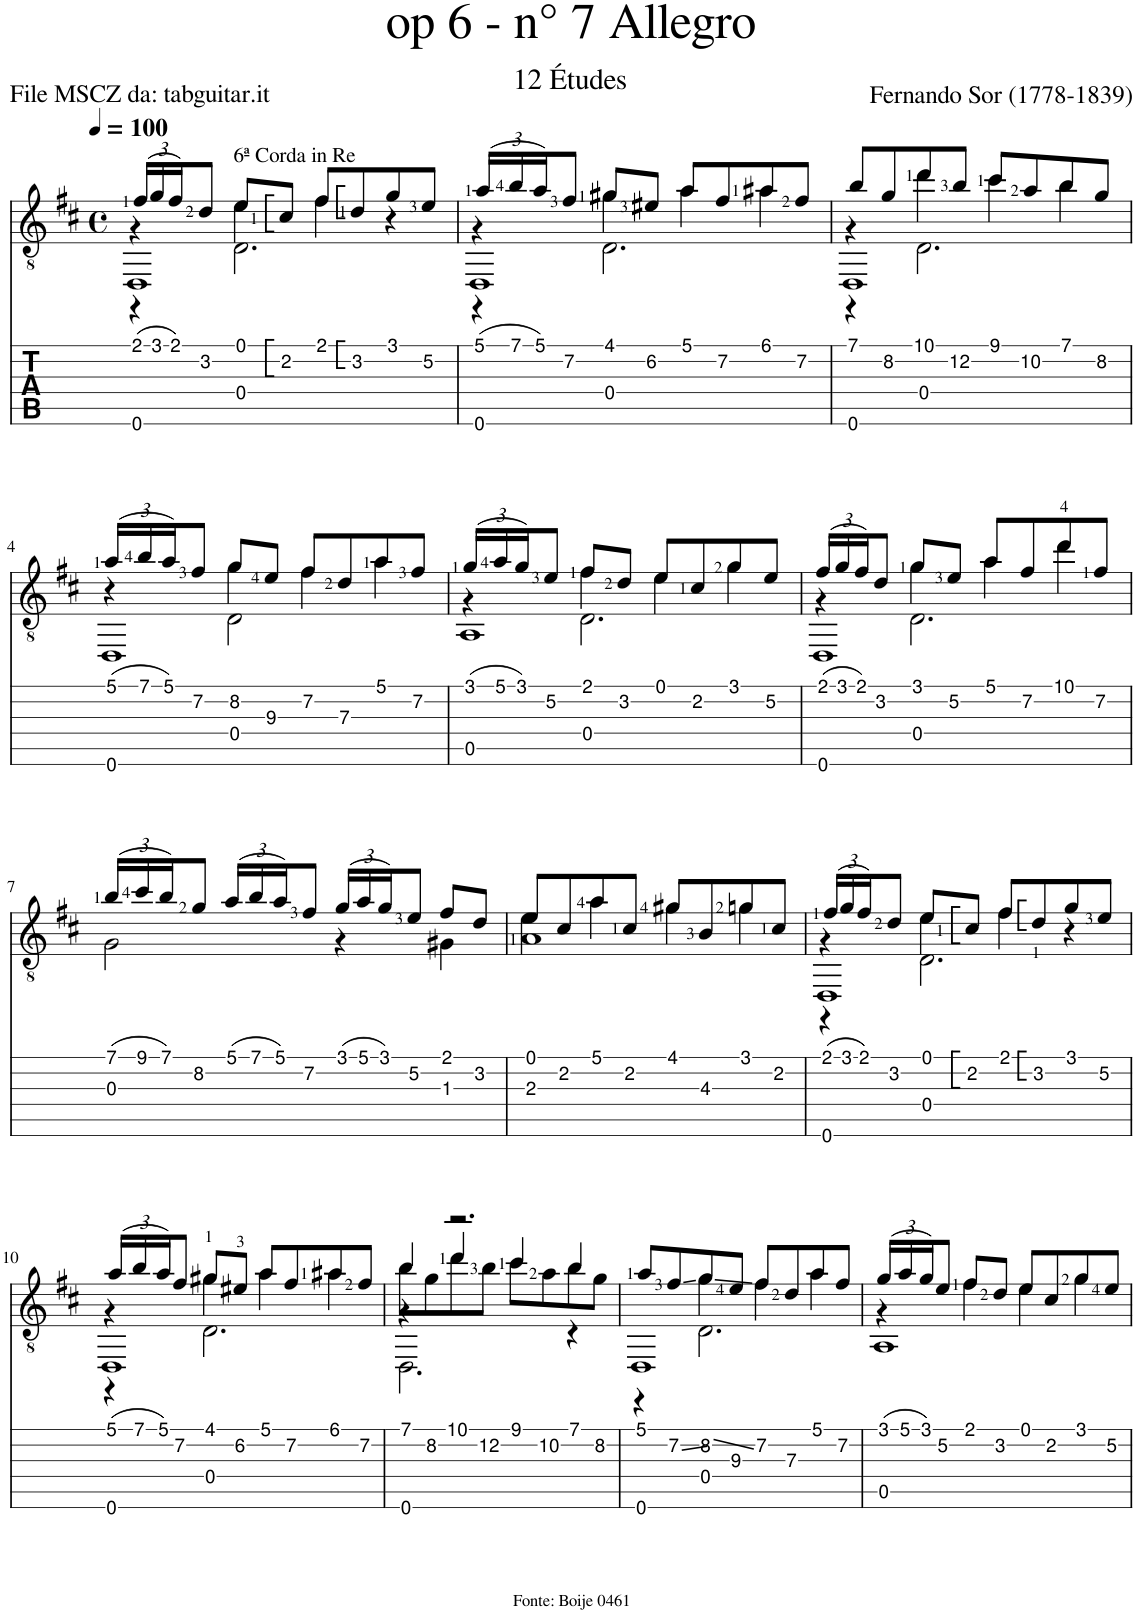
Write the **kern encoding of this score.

**kern	**kern
*part1	*part1
*staff2	*staff1
*I"Guitar	*
*I'Guit.	*
*stria6	*
*	*clefGv2
*k[f#c#]	*k[f#c#]
*M4/4	*M4/4
*met(c)	*met(c)
*MM100	*MM100
*Xbrackettup	*Xbrackettup
=1	=1
*^	*^
*	*^	*	*^
*	*	*^	*	*	*^
24f#LL	4r	1DD	4r	(24f#/LL	4r	1DD	4r
24g	.	.	.	24g/	.	.	.
24f#J	.	.	.	24f#/J)	.	.	.
8dJ	.	.	.	8d/J	.	.	.
!	!	!	!	!LO:TX:a:t=6ª Corda in Re	!	!	!
8eL	4e	.	2.D	8e/L	4e\	.	2.D\
8c#J	.	.	.	8c#/J	.	.	.
8f#L	4f#	.	.	8f#/L	4f#\	.	.
8dJ	.	.	.	8d/	.	.	.
8gL	4r	.	.	8g/	4r	.	.
8eJ	.	.	.	8e/J	.	.	.
=2	=2	=2	=2	=2	=2	=2	=2
24aLL	4r	1DD	4r	(24a/LL	4r	1DD	4r
24b	.	.	.	24b/	.	.	.
24aJ	.	.	.	24a/J)	.	.	.
8f#J	.	.	.	8f#/J	.	.	.
8g#L	4g#	.	2.D	8g#X/L	4g#\	.	2.D\
8e#J	.	.	.	8e#X/J	.	.	.
8aL	4a	.	.	8a/L	4a\	.	.
8f#J	.	.	.	8f#/	.	.	.
8a#L	4a#	.	.	8a#X/	4a#\	.	.
8f#J	.	.	.	8f#/J	.	.	.
=3	=3	=3	=3	=3	=3	=3	=3
8bL	4r	1DD	4r	8b/L	4r	1DD	4r
8gJ	.	.	.	8g/	.	.	.
8ddL	4dd	.	2.D	8dd/	4dd\	.	2.D\
8bJ	.	.	.	8b/J	.	.	.
8cc#L	4cc#	.	.	8cc#/L	4cc#\	.	.
8aJ	.	.	.	8a/	.	.	.
8bL	4b	.	.	8b/	4b\	.	.
8gJ	.	.	.	8g/J	.	.	.
!!LO:LB:g=z	!!	!!	!!
=4	=4	=4	=4	=4	=4	=4	=4
24aLL	4r	4ryy	1DD	(24a/LL	4r	4ryy	1DD
24b	.	.	.	24b/	.	.	.
24aJ	.	.	.	24a/J)	.	.	.
8f#J	.	.	.	8f#/J	.	.	.
8gL	4g	2D	.	8g/L	4g\	2D\	.
8eJ	.	.	.	8e/J	.	.	.
8f#L	4f#	.	.	8f#/L	4f#\	.	.
8dJ	.	.	.	8d/	.	.	.
8aL	4a	4ryy	.	8a/	4a\	4ryy	.
8f#J	.	.	.	8f#/J	.	.	.
=5	=5	=5	=5	=5	=5	=5	=5
24gLL	4ryy	4r	1AA	(24g/LL	4ryy	4r	1AA
24a	.	.	.	24a/	.	.	.
24gJ	.	.	.	24g/J)	.	.	.
8eJ	.	.	.	8e/J	.	.	.
8f#L	4f#	2.D	.	8f#/L	4f#\	2.D\	.
8dJ	.	.	.	8d/J	.	.	.
8eL	4e	.	.	8e/L	4e\	.	.
8c#J	.	.	.	8c#/	.	.	.
8gL	4g	.	.	8g/	4g\	.	.
8eJ	.	.	.	8e/J	.	.	.
=6	=6	=6	=6	=6	=6	=6	=6
24f#LL	4r	4ryy	1DD	(24f#/LL	4r	4ryy	1DD
24g	.	.	.	24g/	.	.	.
24f#J	.	.	.	24f#/J)	.	.	.
8dJ	.	.	.	8d/J	.	.	.
8gL	4g	2.D	.	8g/L	4g\	2.D\	.
8eJ	.	.	.	8e/J	.	.	.
8aL	4a	.	.	8a/L	4a\	.	.
8f#J	.	.	.	8f#/	.	.	.
8ddL	4dd	.	.	8dd/	4dd\	.	.
8f#J	.	.	.	8f#/J	.	.	.
*	*v	*v	*v	*	*	*	*
*	*	*	*v	*v	*v
!!LO:LB:g=z
=7	=7	=7	=7
24bLL	2G	(24b/LL	2G\
24cc#	.	24cc#/	.
24bJ	.	24b/J)	.
8gJ	.	8g/J	.
24aLL	.	(24a/LL	.
24b	.	24b/	.
24aJ	.	24a/J)	.
8f#J	.	8f#/J	.
24gLL	4r	(24g/LL	4r
24a	.	24a/	.
24gJ	.	24g/J)	.
8eJ	.	8e/J	.
8f#L	4G#	8f#/L	4G#X\
8dJ	.	8d/J	.
=8	=8	=8	=8
*	*^	*	*^
8eL	4e	1A	8e/L	4e\	1A
8c#J	.	.	8c#/	.	.
8aL	4a	.	8a/	4a\	.
8c#J	.	.	8c#/J	.	.
8g#L	4g#	.	8g#X/L	4g#\	.
8BJ	.	.	8B/	.	.
8gL	4g	.	8gn/	4g\	.
8c#J	.	.	8c#/J	.	.
=9	=9	=9	=9	=9	=9
*	*	*^	*	*	*^
24f#LL	4r	1DD	4r	(24f#/LL	4r	1DD	4r
24g	.	.	.	24g/	.	.	.
24f#J	.	.	.	24f#/J)	.	.	.
8dJ	.	.	.	8d/J	.	.	.
8eL	4e	.	2.D	8e/L	4e\	.	2.D\
8c#J	.	.	.	8c#/J	.	.	.
8f#L	4f#	.	.	8f#/L	4f#\	.	.
8dJ	.	.	.	8d/	.	.	.
8gL	4r	.	.	8g/	4r	.	.
8eJ	.	.	.	8e/J	.	.	.
!!LO:LB:g=z	!!	!!	!!
=10	=10	=10	=10	=10	=10	=10	=10
24aLL	4r	1DD	4r	(24a/LL	4r	1DD	4r
24b	.	.	.	24b/	.	.	.
24aJ	.	.	.	24a/J)	.	.	.
8f#J	.	.	.	8f#/J	.	.	.
8g#L	4g#	.	2.D	8g#X/L	4g#\	.	2.D\
8e#J	.	.	.	8e#X/J	.	.	.
8aL	4a	.	.	8a/L	4a\	.	.
8f#J	.	.	.	8f#/	.	.	.
8a#L	4a#	.	.	8a#X/	4a#\	.	.
8f#J	.	.	.	8f#/J	.	.	.
=11	=11	=11	=11	=11	=11	=11	=11
8bL	4r	4b	2.DD	8b\L	4r	4b/	2.DD\
8gJ	.	.	.	8g\	.	.	.
8ddL	2.r	4dd	.	8dd\	2.r	4dd/	.
8bJ	.	.	.	8b\J	.	.	.
8cc#L	.	4cc#	.	8cc#\L	.	4cc#/	.
8aJ	.	.	.	8a\	.	.	.
8bL	.	4b	4r	8b\	.	4b/	4r
8gJ	.	.	.	8g\J	.	.	.
=12	=12	=12	=12	=12	=12	=12	=12
8aL	4ryy	1DD	4r	8a/L	4ryy	1DD	4r
8f#J	.	.	.	8f#/	.	.	.
8gL	4g	.	2.D	8g/	4g\	.	2.D\
8eJ	.	.	.	8e/J	.	.	.
8f#L	4f#	.	.	8f#/L	4f#\	.	.
8dJ	.	.	.	8d/	.	.	.
8aL	4a	.	.	8a/	4a\	.	.
8f#J	.	.	.	8f#/J	.	.	.
*	*	*v	*v	*	*	*	*
*	*	*	*	*	*v	*v
=13	=13	=13	=13	=13	=13
24gLL	4r	1AA	(24g/LL	4r	1AA
24a	.	.	24a/	.	.
24gJ	.	.	24g/J)	.	.
8eJ	.	.	8e/J	.	.
8f#L	4f#	.	8f#/L	4f#\	.
8dJ	.	.	8d/J	.	.
8eL	4e	.	8e/L	4e\	.
8c#J	.	.	8c#/	.	.
8gL	4g	.	8g/	4g\	.
8eJ	.	.	8e/J	.	.
*v	*v	*v	*	*	*
*	*v	*v	*v
=	=
*-	*-
